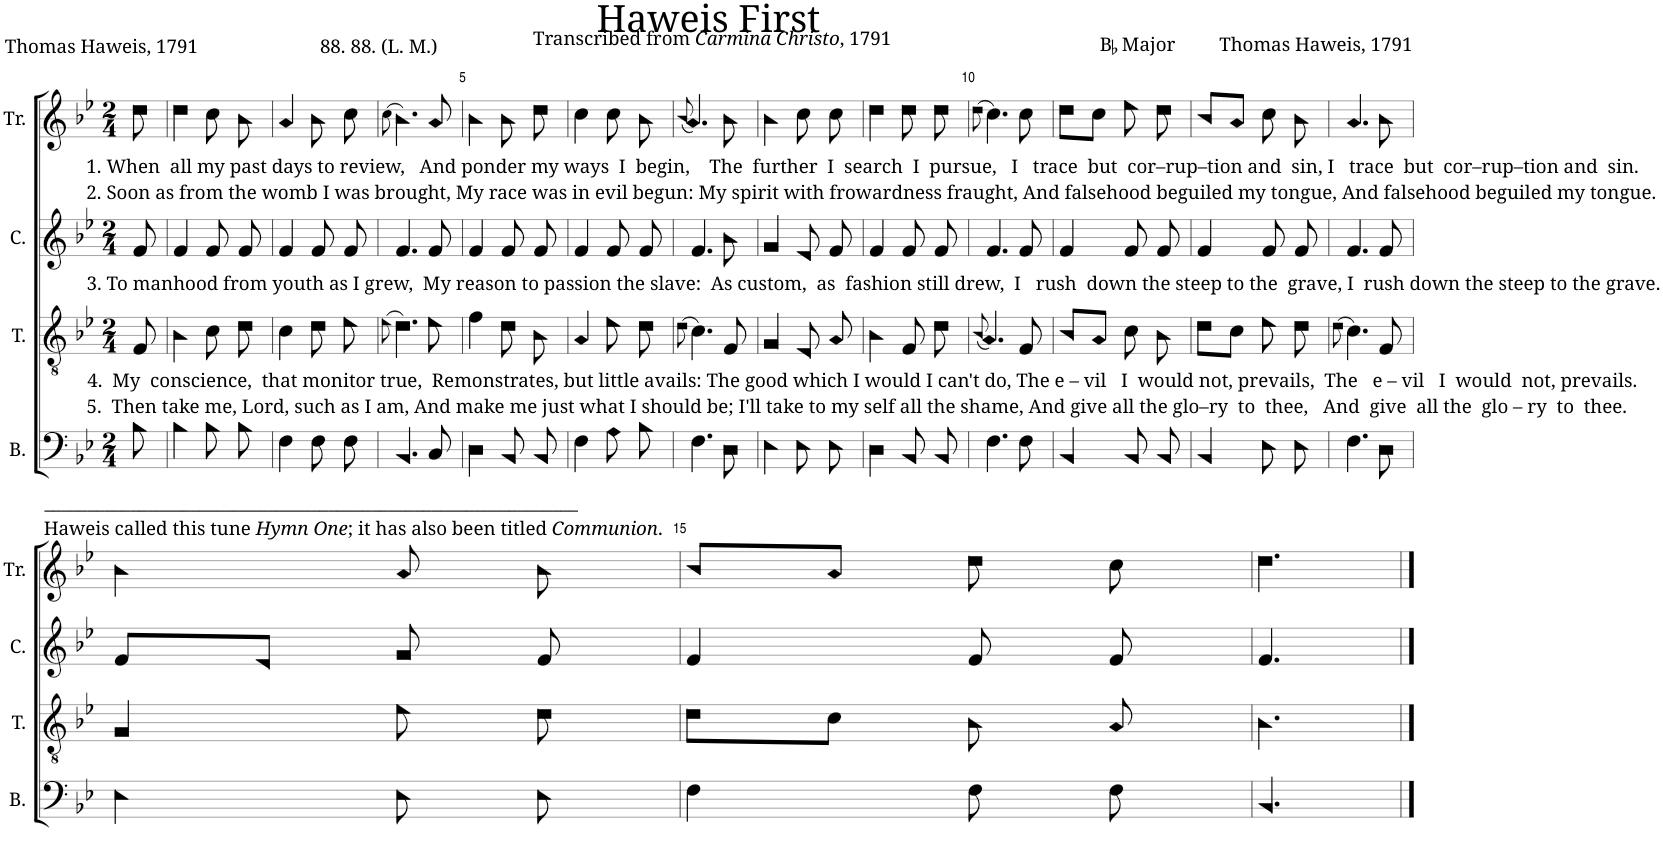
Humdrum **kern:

**kern	**kern	**kern	**kern
*part4	*part3	*part2	*part1
*staff4	*staff3	*staff2	*staff1
*I"B.	*I"T.	*I"C.	*I"Tr.
*I'B.	*I'T.	*I'C.	*I'Tr.
*clefF4	*clefGv2	*clefG2	*clefG2
*k[b-e-]	*k[b-e-]	*k[b-e-]	*k[b-e-]
*M2/4	*M2/4	*M2/4	*M2/4
=1	=1	=1	=1
!	!	!	!LO:TX:b:t=1. When  all my past days to review,   And ponder my ways  I  begin,    The  further  I  search  I  pursue,   I   trace  but  cor–rup–tion and  sin, I   trace  but  cor–rup–tion and  sin.
!	!	!	!LO:TX:b:t=2. Soon as from the womb I was brought, My race was in evil begun&colon; My spirit with frowardness fraught, And falsehood beguiled my tongue, And falsehood beguiled my tongue.
!	!	!LO:TX:b:t=3. To manhood from youth as I grew,  My reason to passion the slave&colon;  As custom,  as  fashion still drew,  I   rush  down the steep to the  grave, I  rush down the steep to the grave.	!
!	!LO:TX:b:t=4.  My  conscience,  that monitor true,  Remonstrates, but little avails&colon; The good which I would I can't do, The e – vil   I  would not, prevails,  The   e – vil   I  would  not, prevails.	!	!
!	!LO:TX:b:t=5.  Then take me, Lord, such as I am, And make me just what I should be; I'll take to my self all the shame, And give all the glo–ry  to  thee,   And  give  all the  glo – ry  to  thee.	!	!
!LO:TX:b:t=______________________________________________________________	!	!	!
!LO:TX:b:t=Haweis called this tune	!	!	!
!LO:TX:b:i:t=Hymn One	!	!	!
!LO:TX:b:t=; it has also been titled	!	!	!
!LO:TX:b:i:t=Communion	!	!	!
!LO:TX:b:t=.	!	!	!
8B-!\	8F!/	8f!/	8dd!\
=2	=2	=2	=2
4B-!\	4B-!\	4f!/	4dd!\
8B-!\L	8c!\	8f!/	8cc!\
8B-!\J	8d!\	8f!/	8b-!\
=3	=3	=3	=3
4F!\	4c!\	4f!/	4a!/
8F!\L	8d!\	8f!/	8b-!\
8F!\J	8e-!\	8f!/	8cc!\
=4	=4	=4	=4
.	(8qe-\	.	(8qcc\
4.BB-!/	4.d!\)	4.f!/	4.b-!\)
8C!/	8e-!\	8f!/	8a!/
=5	=5	=5	=5
4D!\	4f!\	4f!/	4b-!\
8BB-!/L	8d!\	8f!/	8b-!\
8BB-!/J	8B-!\	8f!/	8dd!\
=6	=6	=6	=6
4F!\	4A!/	4f!/	4cc!\
8A!\L	8e-!\	8f!/	8cc!\
8B-!\J	8d!\	8f!/	8b-!\
=7	=7	=7	=7
.	(8qd\	.	(8qb-/
4.F!\	4.c!\)	4.f!/	4.a!/)
8D!\	8F!/	8b-!\	8b-!\
=8	=8	=8	=8
4E-!\	4G!/	4g!/	4b-!\
8E-!\L	8E-!/	8e-!/	8cc!\
8E-!\J	8A!/	8f!/	8cc!\
=9	=9	=9	=9
4D!\	4B-!\	4f!/	4dd!\
8BB-!/L	8F!/	8f!/	8dd!\
8BB-!/J	8d!\	8f!/	8dd!\
=10	=10	=10	=10
.	(8qB-/	.	(8qdd\
4.F!\	4.A!/)	4.f!/	4.cc!\)
8F!\	8F!/	8f!/	8cc!\
=11	=11	=11	=11
4BB-!/	8B-!/L	4f!/	8dd!\L
.	8A!/J	.	8cc!\J
8BB-!/L	8c!\	8f!/	8ee-!\
8BB-!/J	8B-!\	8f!/	8dd!\
=12	=12	=12	=12
4BB-!/	8d!\L	4f!/	8b-!/L
.	8c!\J	.	8a!/J
8E-!\L	8e-!\	8f!/	8cc!\
8E-!\J	8d!\	8f!/	8b-!\
=13	=13	=13	=13
.	(8qd\	.	.
4.F!\	4.c!\)	4.f!/	4.a!/
8D!\	8F!/	8f!/	8b-!\
!!LO:LB:g=z
=14	=14	=14	=14
4E-!\	4G!/	8f!/L	4b-!\
.	.	8e-!/J	.
8E-!\L	8e-!\	8g!/	8a!/
8E-!\J	8d!\	8f!/	8b-!\
=15	=15	=15	=15
4F!\	8d!\L	4f!/	8b-!/L
.	8c!\J	.	8a!/J
8F!\L	8B-!\	8f!/	8dd!\
8F!\J	8A!/	8f!/	8cc!\
=16	=16	=16	=16
4.BB-!/	4.B-!\	4.f!/	4.dd!\
==	==	==	==
*-	*-	*-	*-
